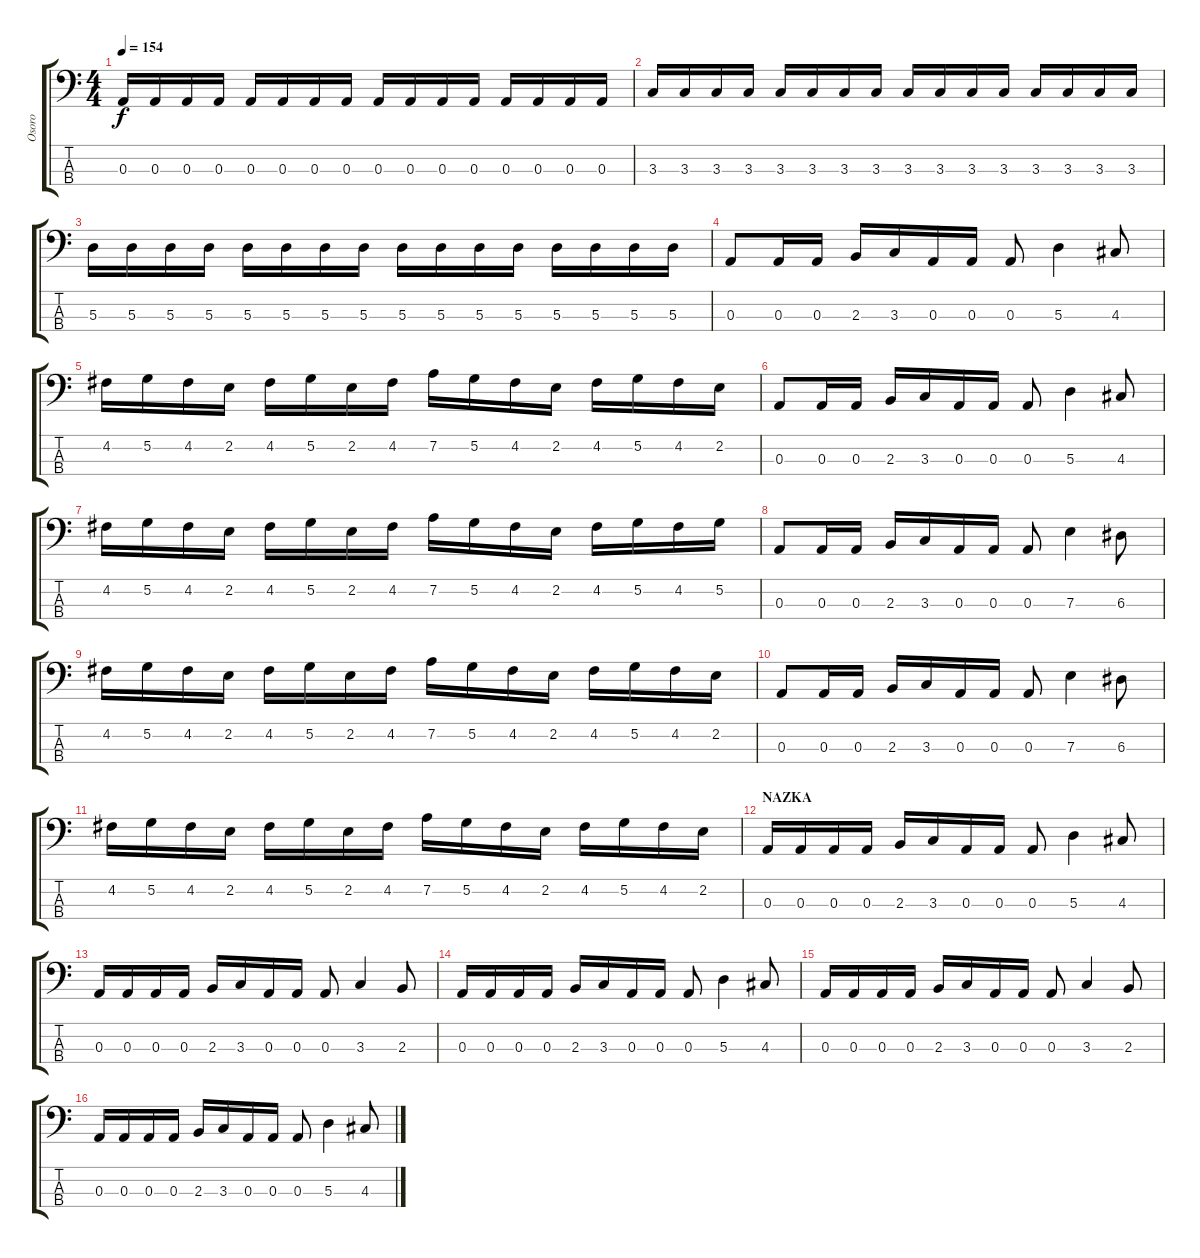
\track ("Osoro" "Osoro") {instrument electricbasspick}
\staff {score tabs}
\tuning (G2 D2 A1 E1) {hide}
\ts (4 4)
\tempo 154
\clef f4
\ks c
0.3.16{dy f} 0.3.16 0.3.16 0.3.16 0.3.16 0.3.16 0.3.16 0.3.16 0.3.16 0.3.16 0.3.16 0.3.16 0.3.16 0.3.16 0.3.16 0.3.16 |
3.3.16 3.3.16 3.3.16 3.3.16 3.3.16 3.3.16 3.3.16 3.3.16 3.3.16 3.3.16 3.3.16 3.3.16 3.3.16 3.3.16 3.3.16 3.3.16 |
5.3.16 5.3.16 5.3.16 5.3.16 5.3.16 5.3.16 5.3.16 5.3.16 5.3.16 5.3.16 5.3.16 5.3.16 5.3.16 5.3.16 5.3.16 5.3.16 |
\section ("" "")
0.3.8 0.3.16 0.3.16 2.3.16 3.3.16 0.3.16 0.3.16 0.3.8 5.3.4 4.3.8 |
4.2.16 5.2.16 4.2.16 2.2.16 4.2.16 5.2.16 2.2.16 4.2.16 7.2.16 5.2.16 4.2.16 2.2.16 4.2.16 5.2.16 4.2.16 2.2.16 |
0.3.8 0.3.16 0.3.16 2.3.16 3.3.16 0.3.16 0.3.16 0.3.8 5.3.4 4.3.8 |
4.2.16 5.2.16 4.2.16 2.2.16 4.2.16 5.2.16 2.2.16 4.2.16 7.2.16 5.2.16 4.2.16 2.2.16 4.2.16 5.2.16 4.2.16 5.2.16 |
0.3.8 0.3.16 0.3.16 2.3.16 3.3.16 0.3.16 0.3.16 0.3.8 7.3.4 6.3.8 |
4.2.16 5.2.16 4.2.16 2.2.16 4.2.16 5.2.16 2.2.16 4.2.16 7.2.16 5.2.16 4.2.16 2.2.16 4.2.16 5.2.16 4.2.16 2.2.16 |
0.3.8 0.3.16 0.3.16 2.3.16 3.3.16 0.3.16 0.3.16 0.3.8 7.3.4 6.3.8 |
4.2.16 5.2.16 4.2.16 2.2.16 4.2.16 5.2.16 2.2.16 4.2.16 7.2.16 5.2.16 4.2.16 2.2.16 4.2.16 5.2.16 4.2.16 2.2.16 |
\section ("" "NAZKA")
0.3.16 0.3.16 0.3.16 0.3.16 2.3.16 3.3.16 0.3.16 0.3.16 0.3.8 5.3.4 4.3.8 |
0.3.16 0.3.16 0.3.16 0.3.16 2.3.16 3.3.16 0.3.16 0.3.16 0.3.8 3.3.4 2.3.8 |
0.3.16 0.3.16 0.3.16 0.3.16 2.3.16 3.3.16 0.3.16 0.3.16 0.3.8 5.3.4 4.3.8 |
0.3.16 0.3.16 0.3.16 0.3.16 2.3.16 3.3.16 0.3.16 0.3.16 0.3.8 3.3.4 2.3.8 |
0.3.16 0.3.16 0.3.16 0.3.16 2.3.16 3.3.16 0.3.16 0.3.16 0.3.8 5.3.4 4.3.8
